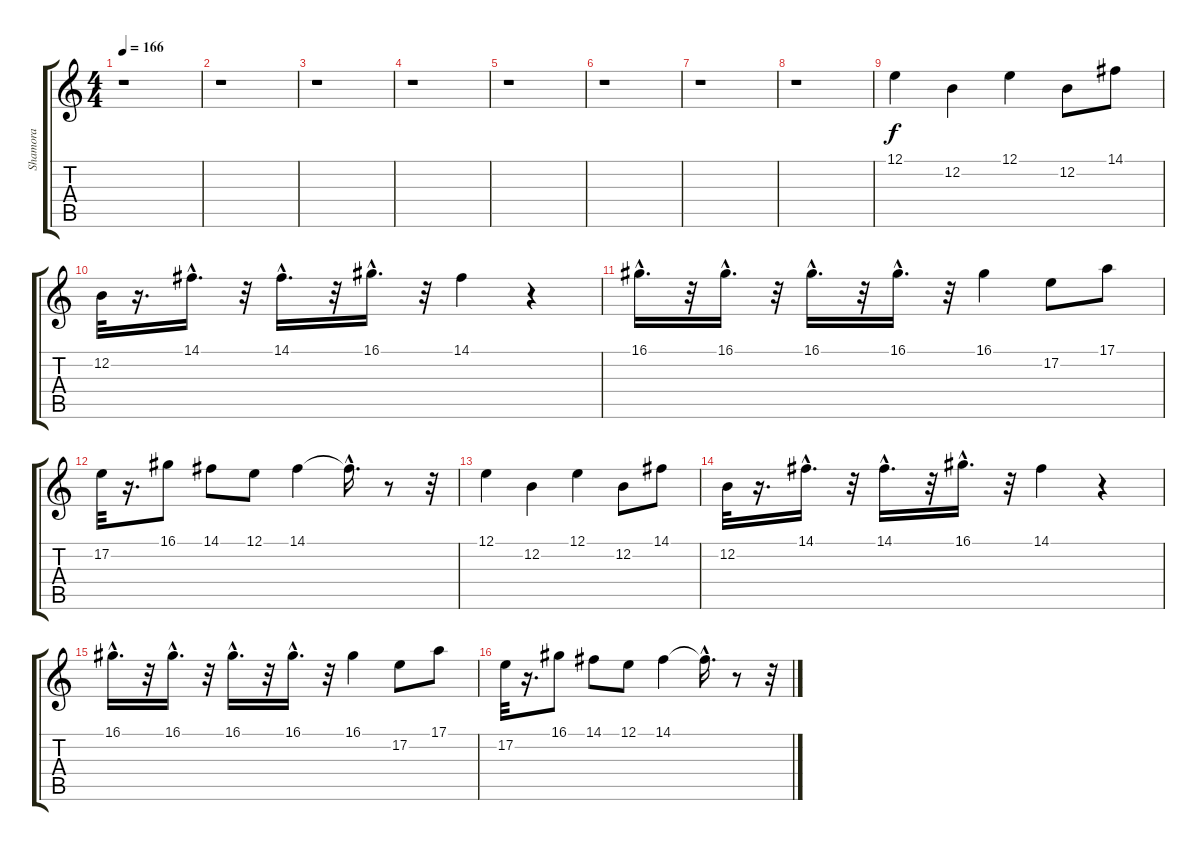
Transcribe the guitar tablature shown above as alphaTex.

\track ("Shamora" "Shamora") {instrument lead1square}
\staff {score tabs}
\tuning (E4 B3 G3 D3 A2 E2) {hide}
\ts (4 4)
\tempo 166
\clef g2
\ks c
r.1{dy f} |
r.1 |
r.1 |
r.1 |
r.1 |
r.1 |
r.1 |
r.1 |
12.1.4 12.2.4 12.1.4 12.2.8 14.1.8 |
12.2.32 r.16{d} 14.1{hac}.16{d} r.32 14.1{hac}.16{d} r.32 16.1{hac}.16{d} r.32 14.1.4 r.4 |
16.1{hac}.16{d} r.32 16.1{hac}.16{d} r.32 16.1{hac}.16{d} r.32 16.1{hac}.16{d} r.32 16.1.4 17.2.8 17.1.8 |
17.2.32 r.16{d} 16.1.8 14.1.8 12.1.8 14.1.4 14.1{hac t}.16{d} r.8 r.32 |
12.1.4 12.2.4 12.1.4 12.2.8 14.1.8 |
12.2.32 r.16{d} 14.1{hac}.16{d} r.32 14.1{hac}.16{d} r.32 16.1{hac}.16{d} r.32 14.1.4 r.4 |
16.1{hac}.16{d} r.32 16.1{hac}.16{d} r.32 16.1{hac}.16{d} r.32 16.1{hac}.16{d} r.32 16.1.4 17.2.8 17.1.8 |
17.2.32 r.16{d} 16.1.8 14.1.8 12.1.8 14.1.4 14.1{hac t}.16{d} r.8 r.32
